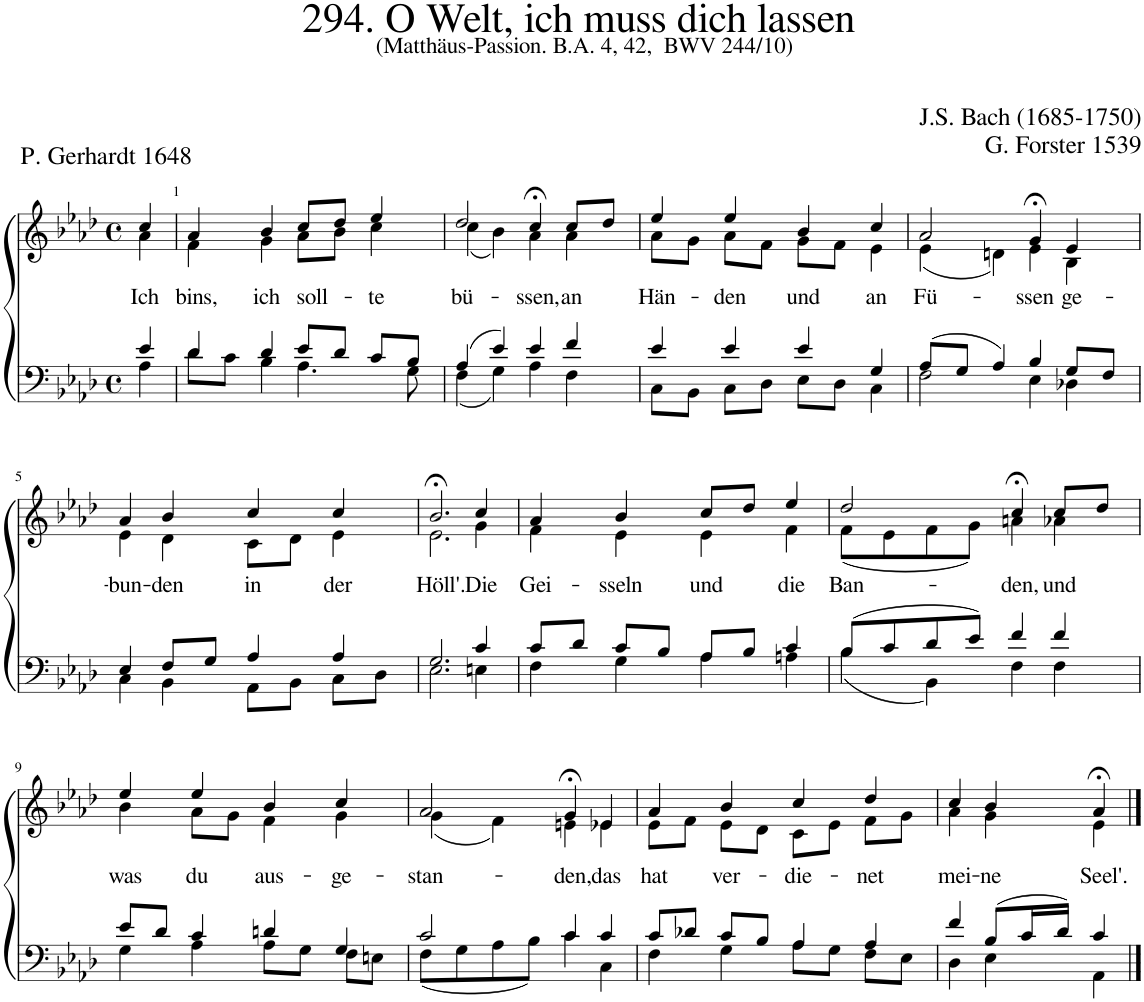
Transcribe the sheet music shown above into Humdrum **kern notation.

**kern	**kern	**text
*part2	*part1	*part1
*staff2	*staff1	*staff1
*I"Tenor/Bass	*I"Soprano/Alto	*
*clefF4	*clefG2	*
*k[b-e-a-d-]	*k[b-e-a-d-]	*
*M4/4	*M4/4	*
*met(c)	*met(c)	*
=	=	=
*^	*	*
!	!	!	!LO:LY:b
*	*	*^	*
4e-/	4A-\	4cc/	4a-\	Ich
=1	=1	=1	=1	=1
!	!	!	!	!LO:LY:b
4d-/	8d-\L	4a-;</	4f\	bins,
.	8c\J	.	.	.
!	!	!	!	!LO:LY:b
4d-/	4B-\	4b-/	4g\	ich
!	!	!	!	!LO:LY:b
8e-/L	4.A-\	8cc;</L	8a-\L	soll-
8d-/J	.	8dd-/J	8b-\J	.
!	!	!	!	!LO:LY:b
8c/L	.	4ee-/	4cc\	-te
8B-/J	8G\	.	.	.
=2	=2	=2	=2	=2
!	!	!	!	!LO:LY:b
(4A-/	(4F\	2dd-;</	(4cc\	bü-
4e-/)	4G\)	.	4b-\)	.
!	!	!	!	!LO:LY:b
4e-/	4A-\	4cc;<,/	4a-\	-ssen,
!	!	!	!	!LO:LY:b
4f/	4F\	8cc/L	4a-\	an
.	.	8dd-/J	.	.
=3	=3	=3	=3	=3
!	!	!	!	!LO:LY:b
4e-/	8C\L	4ee-;</	8a-\L	Hän-
.	8BB-\J	.	8g\J	.
!	!	!	!	!LO:LY:b
4e-/	8C\L	4ee-/	8a-\L	-den
.	8D-\J	.	8f\J	.
!	!	!	!	!LO:LY:b
4e-/	8E-\L	4b-;</	8g\L	und
.	8D-\J	.	8f\J	.
!	!	!	!	!LO:LY:b
4G/	4C\	4cc/	4e-\	an
=4	=4	=4	=4	=4
!	!	!	!	!LO:LY:b
(8A-/L	2F\	2a-;</	(4e-\	Fü-
8G/J	.	.	.	.
4A-/)	.	.	4dn\)	.
!	!	!	!	!LO:LY:b
4B-/	4E-\	4g;<,/	4e-\	-ssen
!	!	!	!	!LO:LY:b
8G/L	4D-X\	4e-/	4B-\	ge-
8F/J	.	.	.	.
!!LO:LB:g=z	!!
=5	=5	=5	=5	=5
!	!	!	!	!LO:LY:b
4E-/	4C\	4a-;</	4e-\	-bun-
!	!	!	!	!LO:LY:b
8F/L	4BB-\	4b-/	4d-\	-den
8G/J	.	.	.	.
!	!	!	!	!LO:LY:b
4A-/	8AA-\L	4cc/	8c\L	in
.	8BB-\J	.	8d-\J	.
!	!	!	!	!LO:LY:b
4A-/	8C\L	4cc/	4e-\	der
.	8D-\J	.	.	.
=6	=6	=6	=6	=6
!	!	!	!	!LO:LY:b
2.G/	2.E-\	2.b-;<,/	2.e-\	Höll'.
!	!	!	!	!LO:LY:b
4c/	4En\	4cc/	4g\	Die
=7	=7	=7	=7	=7
!	!	!	!	!LO:LY:b
8c/L	4F\	4a-;</	4f\	Gei-
8d-/J	.	.	.	.
!	!	!	!	!LO:LY:b
8c/L	4G\	4b-/	4e-\	-sseln
8B-/J	.	.	.	.
!	!	!	!	!LO:LY:b
8A-/L	4A-\	8cc/L	4e-\	und
8B-/J	.	8dd-/J	.	.
!	!	!	!	!LO:LY:b
4c/	4An\	4ee-/	4f\	die
=8	=8	=8	=8	=8
!	!	!	!	!LO:LY:b
(8B-/L	(4B-\	2dd-/	(8f\L	Ban-
8c/	.	.	8e-\	.
8d-/	4BB-\)	.	8f\	.
8e-/J)	.	.	8g\J)	.
!	!	!	!	!LO:LY:b
4f/	4F\	4cc;<,/	4an\	-den,
!	!	!	!	!LO:LY:b
4f/	4F\	8cc/L	4a-X\	und
.	.	8dd-/J	.	.
!!LO:LB:g=z	!!
=9	=9	=9	=9	=9
!	!	!	!	!LO:LY:b
8e-/L	4G\	4ee-/	4b-\	was
8d-/J	.	.	.	.
!	!	!	!	!LO:LY:b
4c/	4A-\	4ee-/	8a-\L	du
.	.	.	8g\J	.
!	!	!	!	!LO:LY:b
4dn/	8A-\L	4b-/	4f\	aus-
.	8G\J	.	.	.
!	!	!	!	!LO:LY:b
4G/	8F\L	4cc/	4g\	-ge-
.	8En\J	.	.	.
=10	=10	=10	=10	=10
!	!	!	!	!LO:LY:b
2c/	(8F\L	2a-/	(4g\	-stan-
.	8G\	.	.	.
.	8A-\	.	4f\)	.
.	8B-\J)	.	.	.
!	!	!	!	!LO:LY:b
4c/	4c\	4g;<,/	4en\	-den,
!	!	!	!	!LO:LY:b
4c/	4C\	4e-X/	4e-\	das
=11	=11	=11	=11	=11
!	!	!	!	!LO:LY:b
8c/L	4F\	4a-;</	8e-\L	hat
8d-X/J	.	.	8f\J	.
!	!	!	!	!LO:LY:b
8c/L	4G\	4b-/	8e-\L	ver-
8B-/J	.	.	8d-\J	.
!	!	!	!	!LO:LY:b
4A-/	8A-\L	4cc/	8c\L	-die-
.	8G\J	.	8e-\J	.
!	!	!	!	!LO:LY:b
4A-/	8F\L	4dd-/	8f\L	-net
.	8E-\J	.	8g\J	.
=12	=12	=12	=12	=12
!	!	!	!	!LO:LY:b
4f/	4D-\	4cc;</	4a-\	mei-
!	!	!	!	!LO:LY:b
(8B-/L	4E-\	4b-/	4g\	-ne
16c/L	.	.	.	.
16d-/JJ)	.	.	.	.
!	!	!	!	!LO:LY:b
4c/	4AA-\	4a-;</	4e-\	Seel'.
*v	*v	*	*	*
*	*v	*v	*
==	==	==
*-	*-	*-
